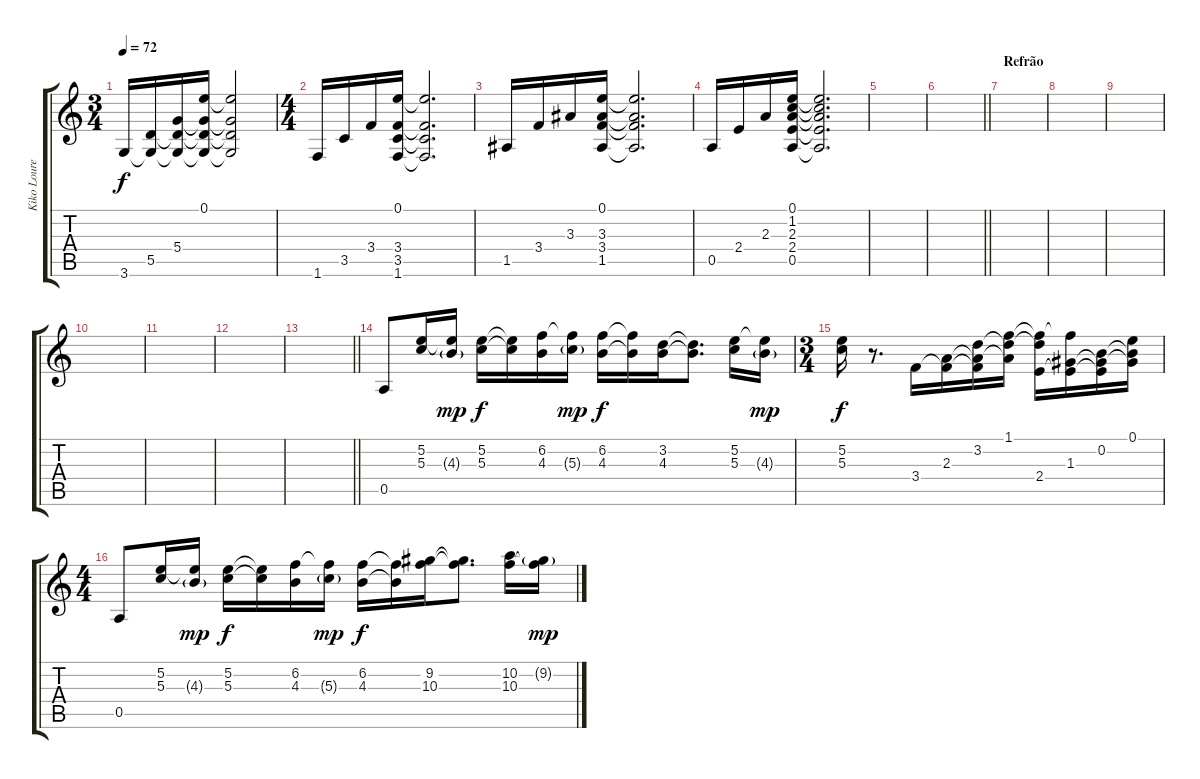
\track ("Kiko Loureiro (Violão)" "Kiko Loure") {instrument acousticguitarnylon}
\staff {score tabs}
\tuning (E4 B3 G3 D3 A2 E2) {hide}
\ts (3 4)
\tempo 72
\clef g2
\ks c
3.6.16{dy f} (5.5 3.6{t}).16 (5.4 5.5{t} 3.6{t}).16 (0.1 5.4{t} 5.5{t} 3.6{t}).16 (0.1{t} 5.4{t} 5.5{t} 3.6{t}).2 |
\ts (4 4)
1.6.16 3.5.16 3.4.16 (0.1 3.4 3.5 1.6).16 (0.1{t} 3.4{t} 3.5{t} 1.6{t}).2{d} |
1.5.16 3.4.16 3.3.16 (0.1 3.3 3.4 1.5).16 (0.1{t} 3.3{t} 3.4{t} 1.5{t}).2{d} |
0.5.16 2.4.16 2.3.16 (0.1 1.2 2.3 2.4 0.5).16 (0.1{t} 1.2{t} 2.3{t} 2.4{t} 0.5{t}).2{d} |
|
\barLineRight lightlight
|
\section ("" "Refrão")
|
|
|
|
|
|
\barLineRight lightlight
|
0.5.8 (5.2 5.3).16 (5.2{t} 4.3{g}).16{dy mp} (5.2 5.3).16{dy f} (5.2{t} 5.3{t}).16 (6.2 4.3).16 (6.2{t} 5.3{g}).16{dy mp} (6.2 4.3).16{dy f} (6.2{t} 4.3{t}).16 (3.2 4.3).16 (3.2{t} 4.3{t}).8{d} (5.2 5.3).16 (5.2{t} 4.3{g}).16{dy mp} |
\ts (3 4)
(5.2 5.3).16{dy f} r.8{d} 3.4.16 (2.3 3.4{t}).16 (3.2 2.3{t} 3.4{t}).16 (1.1 3.2{t} 2.3{t}).16 (1.1{t} 3.2{t} 2.4).16 (1.1{t} 1.3 2.4{t}).16 (0.2 1.3{t} 2.4{t}).16 (0.1 0.2{t} 1.3{t}).16 |
\ts (4 4)
0.5.8 (5.2 5.3).16 (5.2{t} 4.3{g}).16{dy mp} (5.2 5.3).16{dy f} (5.2{t} 5.3{t}).16 (6.2 4.3).16 (6.2{t} 5.3{g}).16{dy mp} (6.2 4.3).16{dy f} (6.2{t} 4.3{t}).16 (9.2 10.3).16 (9.2{t} 10.3{t}).8{d} (10.2 10.3).16 (9.2{g} 10.3{t}).16{dy mp}
